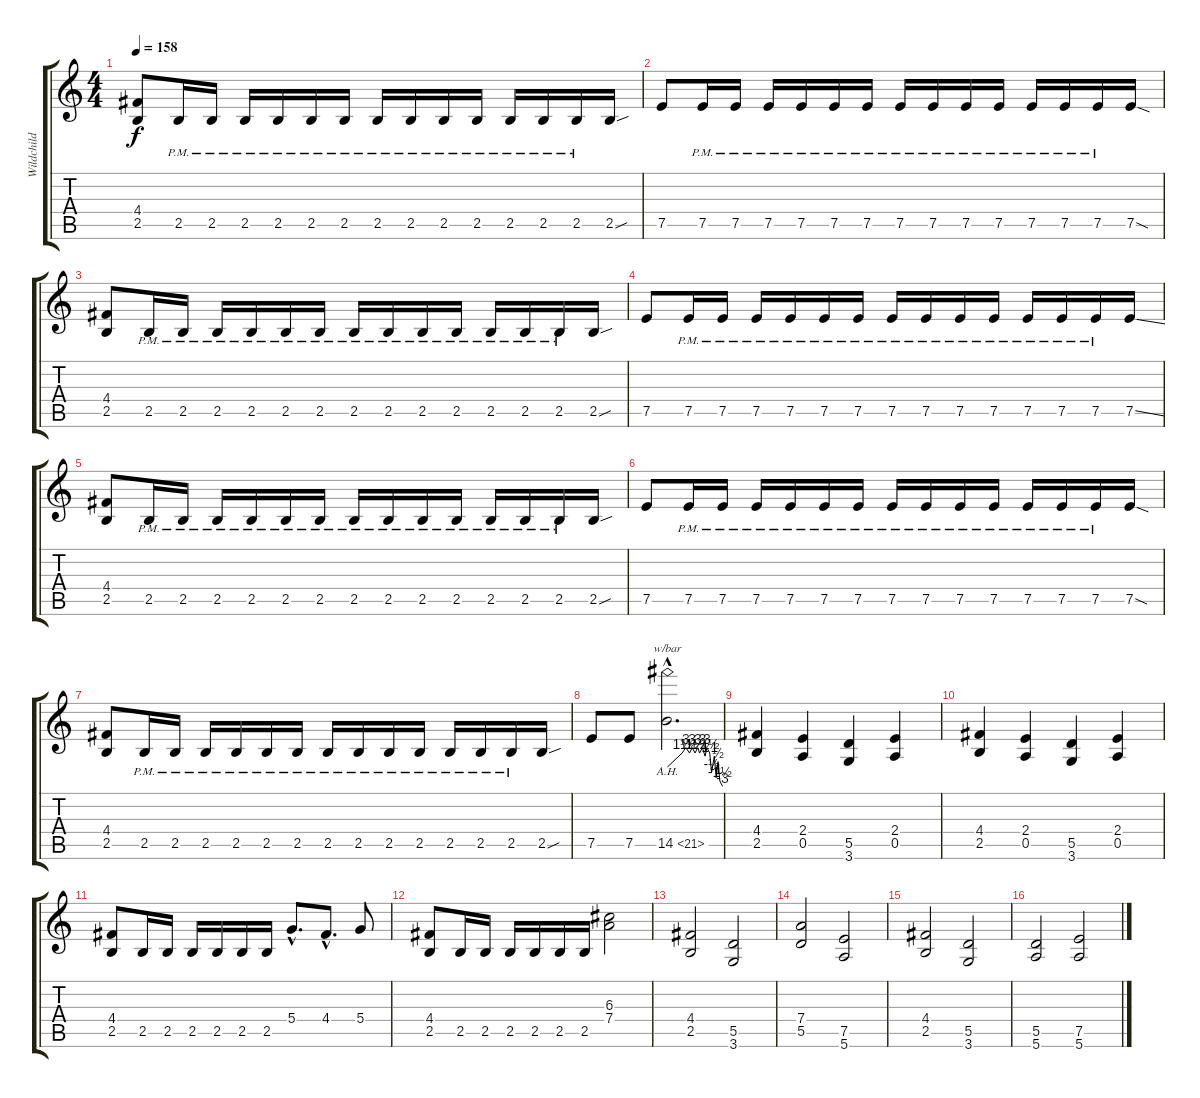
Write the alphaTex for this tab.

\track ("Wildchild" "Wildchild") {instrument distortionguitar}
\staff {score tabs}
\tuning (E4 B3 G3 D3 A2 E2) {hide}
\ts (4 4)
\tempo 158
\clef g2
\ks c
(4.4 2.5).8{dy f} 2.5{pm}.16 2.5{pm}.16 2.5{pm}.16 2.5{pm}.16 2.5{pm}.16 2.5{pm}.16 2.5{pm}.16 2.5{pm}.16 2.5{pm}.16 2.5{pm}.16 2.5{pm}.16 2.5{pm}.16 2.5{pm}.16 2.5{sou}.16 |
7.5.8 7.5{pm}.16 7.5{pm}.16 7.5{pm}.16 7.5{pm}.16 7.5{pm}.16 7.5{pm}.16 7.5{pm}.16 7.5{pm}.16 7.5{pm}.16 7.5{pm}.16 7.5{pm}.16 7.5{pm}.16 7.5{pm}.16 7.5{sod}.16 |
(4.4 2.5).8 2.5{pm}.16 2.5{pm}.16 2.5{pm}.16 2.5{pm}.16 2.5{pm}.16 2.5{pm}.16 2.5{pm}.16 2.5{pm}.16 2.5{pm}.16 2.5{pm}.16 2.5{pm}.16 2.5{pm}.16 2.5{pm}.16 2.5{sou}.16 |
7.5.8 7.5{pm}.16 7.5{pm}.16 7.5{pm}.16 7.5{pm}.16 7.5{pm}.16 7.5{pm}.16 7.5{pm}.16 7.5{pm}.16 7.5{pm}.16 7.5{pm}.16 7.5{pm}.16 7.5{pm}.16 7.5{pm}.16 7.5{ss}.16 |
(4.4 2.5).8 2.5{pm}.16 2.5{pm}.16 2.5{pm}.16 2.5{pm}.16 2.5{pm}.16 2.5{pm}.16 2.5{pm}.16 2.5{pm}.16 2.5{pm}.16 2.5{pm}.16 2.5{pm}.16 2.5{pm}.16 2.5{pm}.16 2.5{sou}.16 |
7.5.8 7.5{pm}.16 7.5{pm}.16 7.5{pm}.16 7.5{pm}.16 7.5{pm}.16 7.5{pm}.16 7.5{pm}.16 7.5{pm}.16 7.5{pm}.16 7.5{pm}.16 7.5{pm}.16 7.5{pm}.16 7.5{pm}.16 7.5{sod}.16 |
(4.4 2.5).8 2.5{pm}.16 2.5{pm}.16 2.5{pm}.16 2.5{pm}.16 2.5{pm}.16 2.5{pm}.16 2.5{pm}.16 2.5{pm}.16 2.5{pm}.16 2.5{pm}.16 2.5{pm}.16 2.5{pm}.16 2.5{pm}.16 2.5{sou}.16 |
7.5.8 7.5.8 14.5{ah 7 hac}.2{d tbe (custom default 0 0 16 6 20 12 24 6 27 12 30 6 33 12 35 6 38 12 41 4 43 12 46 6 48 -2 51 4 53 -4 55 2 57 -6 60 -12)} |
(4.4 2.5).4 (2.4 0.5).4 (5.5 3.6).4 (2.4 0.5).4 |
(4.4 2.5).4 (2.4 0.5).4 (5.5 3.6).4 (2.4 0.5).4 |
(4.4 2.5).8 2.5.16 2.5.16 2.5.16 2.5.16 2.5.16 2.5.16 5.4{hac}.8{d} 4.4{hac}.8{d} 5.4.8 |
(4.4 2.5).8 2.5.16 2.5.16 2.5.16 2.5.16 2.5.16 2.5.16 (6.3 7.4).2 |
(4.4 2.5).2 (5.5 3.6).2 |
(7.4 5.5).2 (7.5 5.6).2 |
(4.4 2.5).2 (5.5 3.6).2 |
(5.5 5.6).2 (7.5 5.6).2
